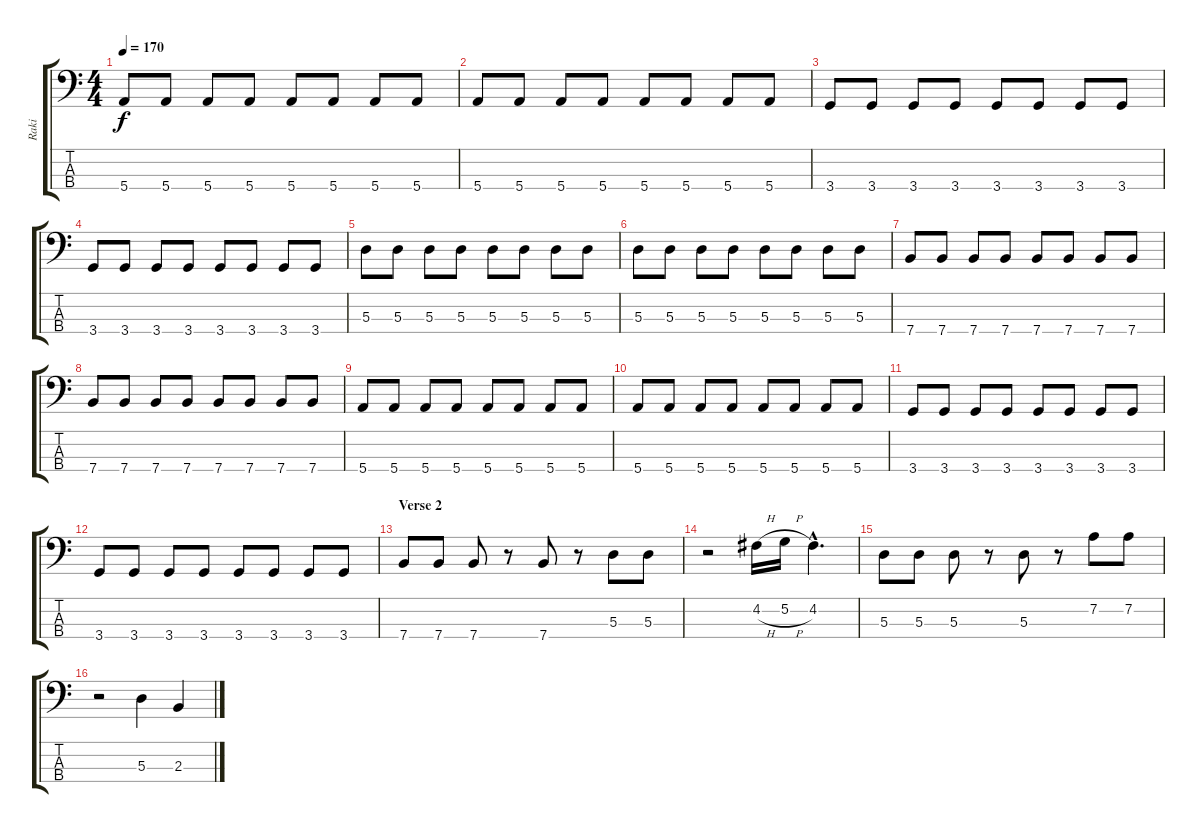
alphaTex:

\track ("Raki" "Raki") {instrument electricbassfinger}
\staff {score tabs}
\tuning (G2 D2 A1 E1) {hide}
\ts (4 4)
\tempo 170
\clef f4
\ks c
5.4.8{dy f} 5.4.8 5.4.8 5.4.8 5.4.8 5.4.8 5.4.8 5.4.8 |
5.4.8 5.4.8 5.4.8 5.4.8 5.4.8 5.4.8 5.4.8 5.4.8 |
3.4.8 3.4.8 3.4.8 3.4.8 3.4.8 3.4.8 3.4.8 3.4.8 |
3.4.8 3.4.8 3.4.8 3.4.8 3.4.8 3.4.8 3.4.8 3.4.8 |
5.3.8 5.3.8 5.3.8 5.3.8 5.3.8 5.3.8 5.3.8 5.3.8 |
5.3.8 5.3.8 5.3.8 5.3.8 5.3.8 5.3.8 5.3.8 5.3.8 |
7.4.8 7.4.8 7.4.8 7.4.8 7.4.8 7.4.8 7.4.8 7.4.8 |
7.4.8 7.4.8 7.4.8 7.4.8 7.4.8 7.4.8 7.4.8 7.4.8 |
5.4.8 5.4.8 5.4.8 5.4.8 5.4.8 5.4.8 5.4.8 5.4.8 |
5.4.8 5.4.8 5.4.8 5.4.8 5.4.8 5.4.8 5.4.8 5.4.8 |
3.4.8 3.4.8 3.4.8 3.4.8 3.4.8 3.4.8 3.4.8 3.4.8 |
3.4.8 3.4.8 3.4.8 3.4.8 3.4.8 3.4.8 3.4.8 3.4.8 |
\section ("" "Verse 2")
7.4.8 7.4.8 7.4.8 r.8 7.4.8 r.8 5.3.8 5.3.8 |
r.2 4.2{h}.16 5.2{h}.16 4.2{hac}.4{d} |
5.3.8 5.3.8 5.3.8 r.8 5.3.8 r.8 7.2.8 7.2.8 |
r.2 5.3.4 2.3.4
